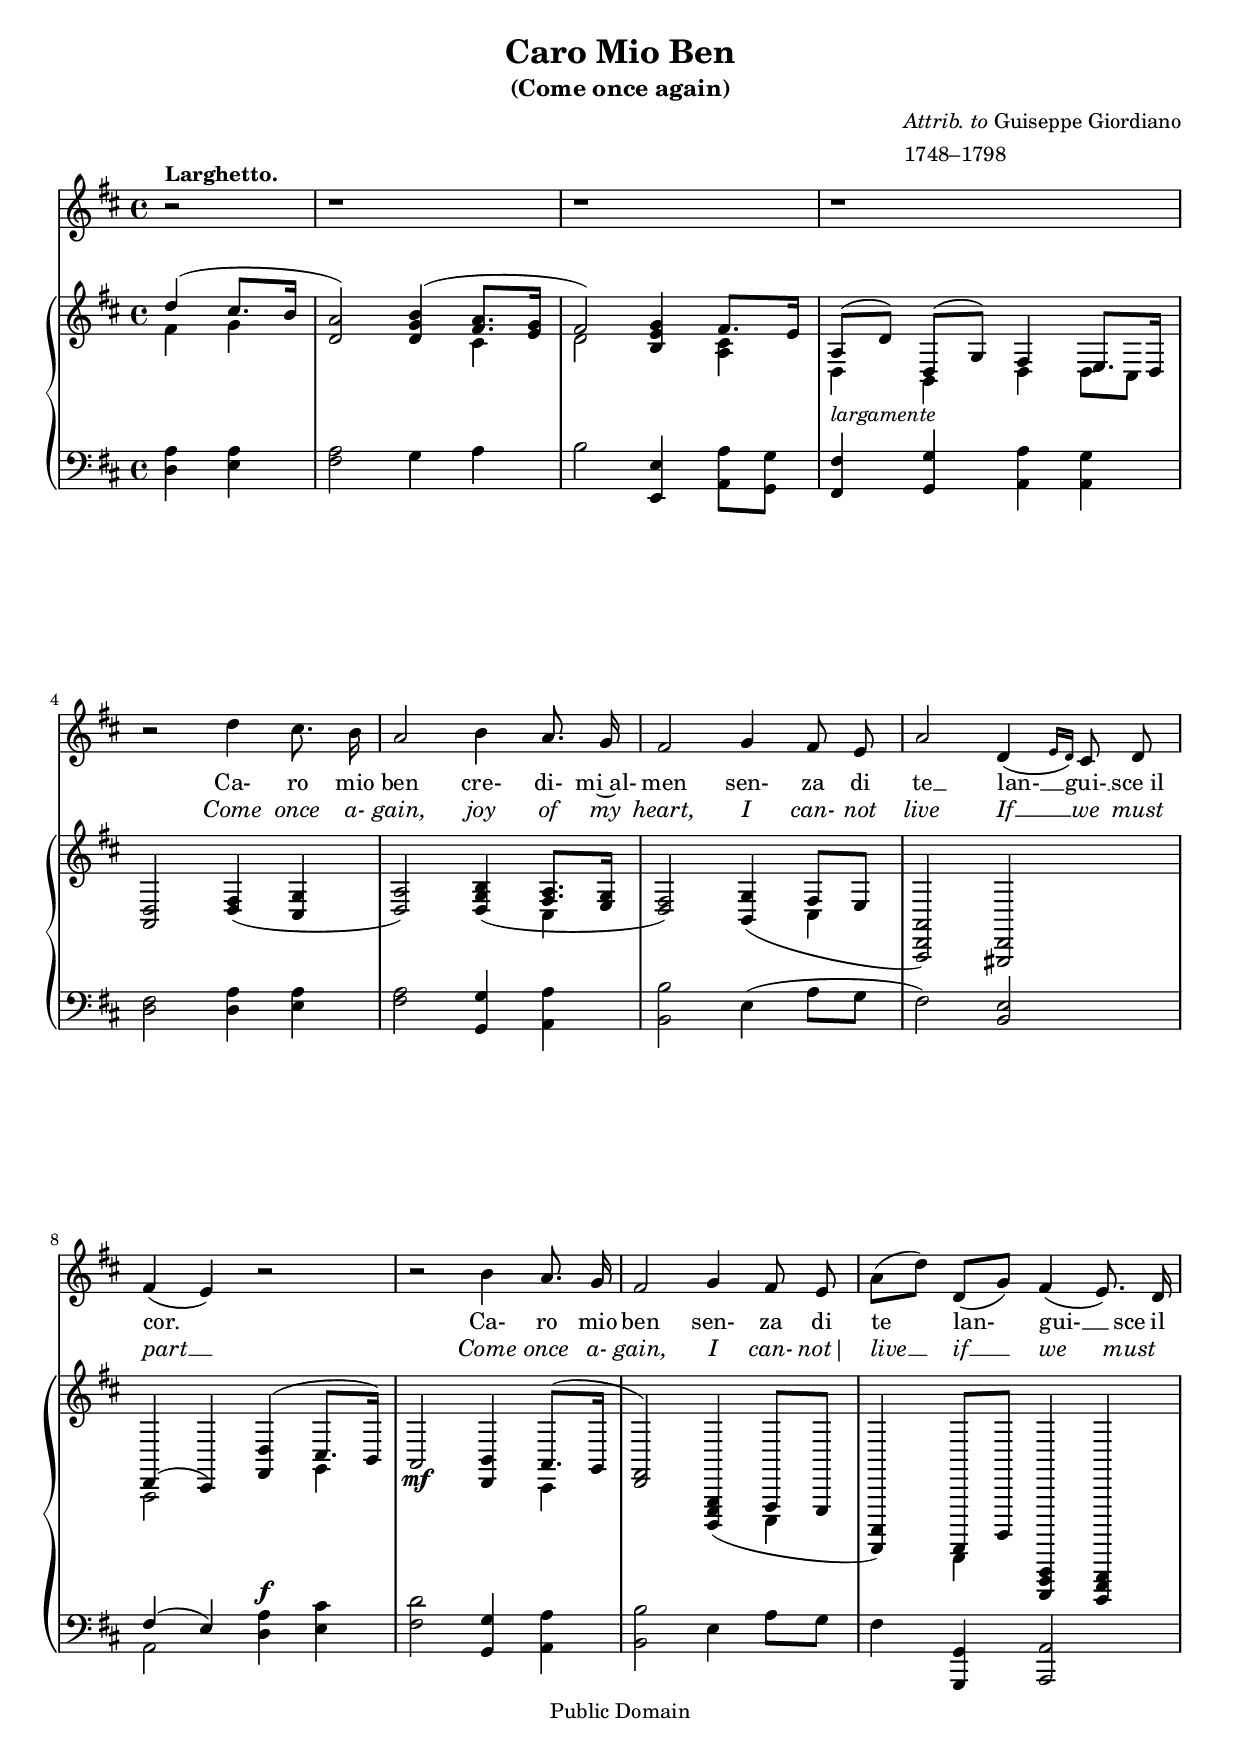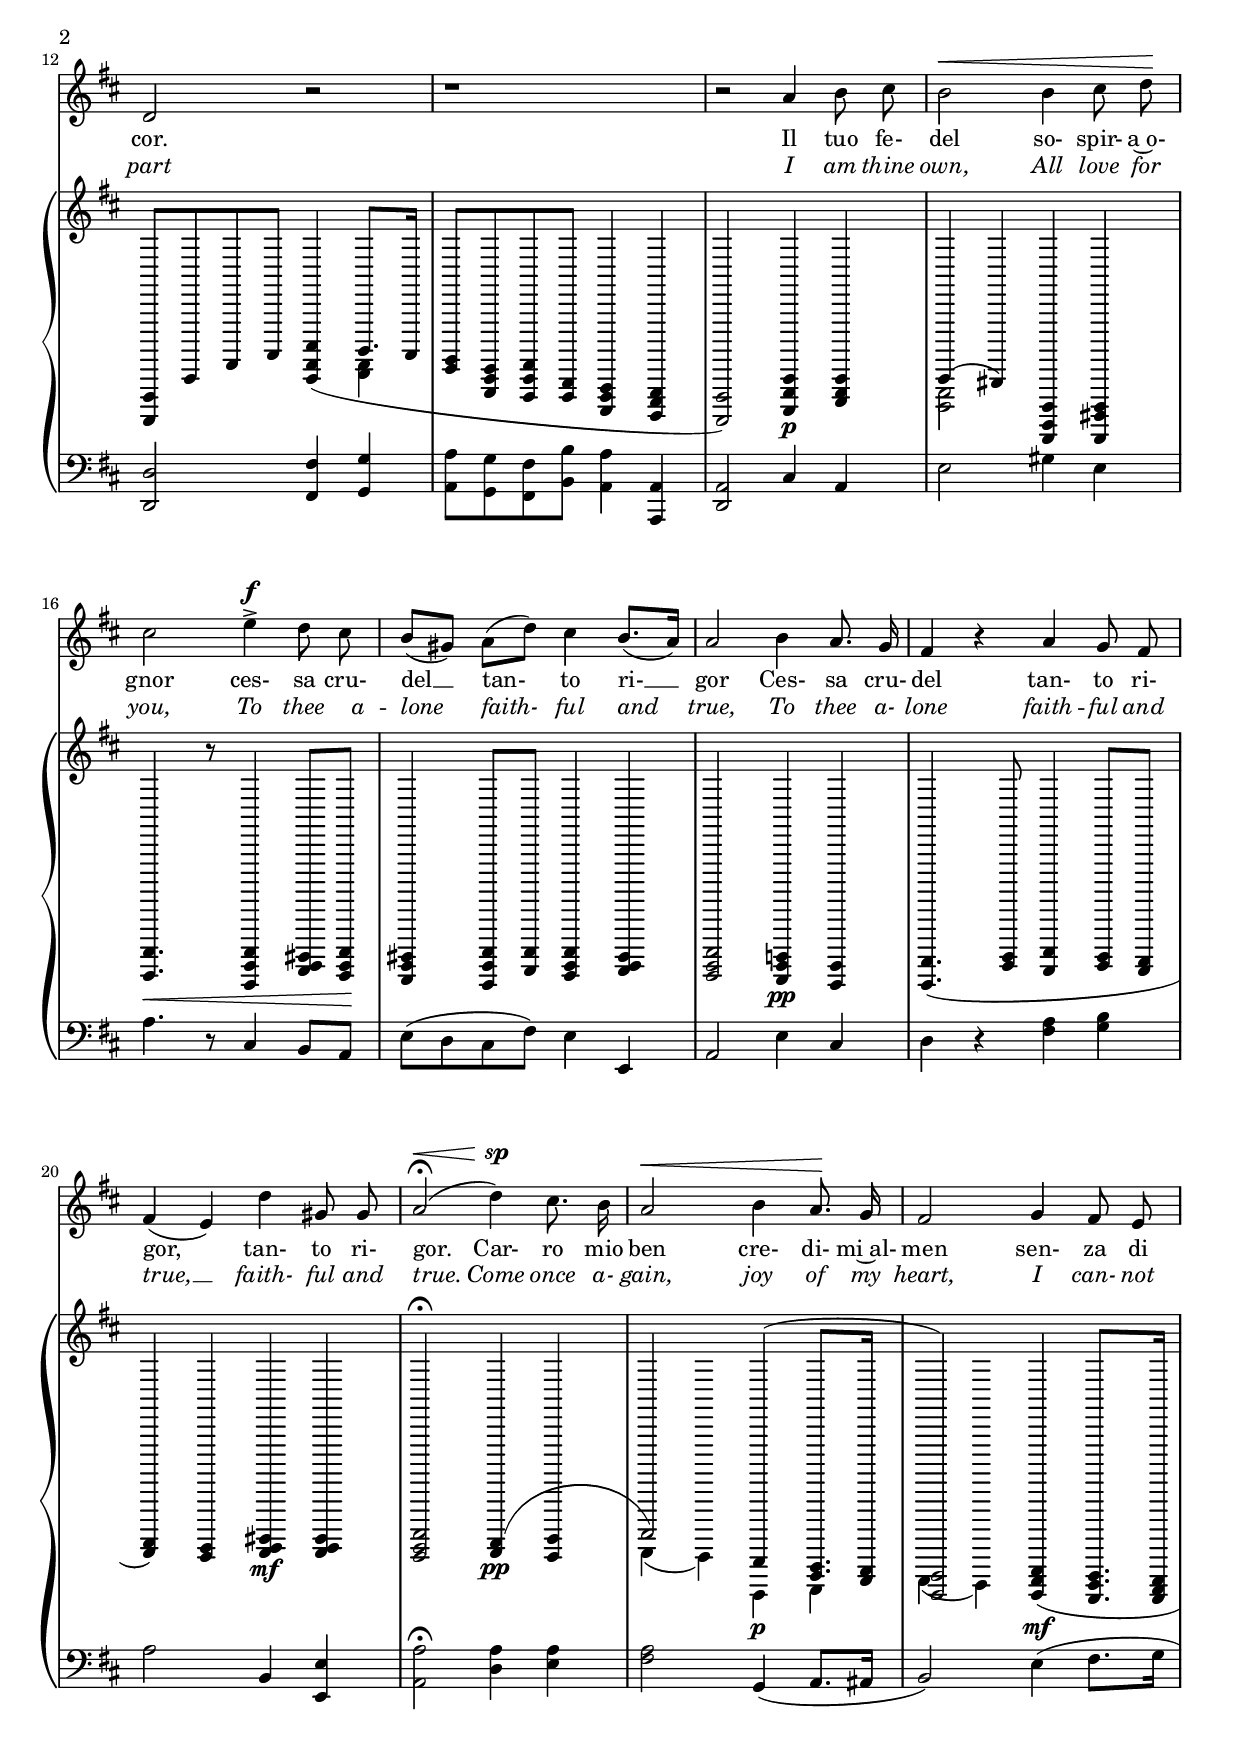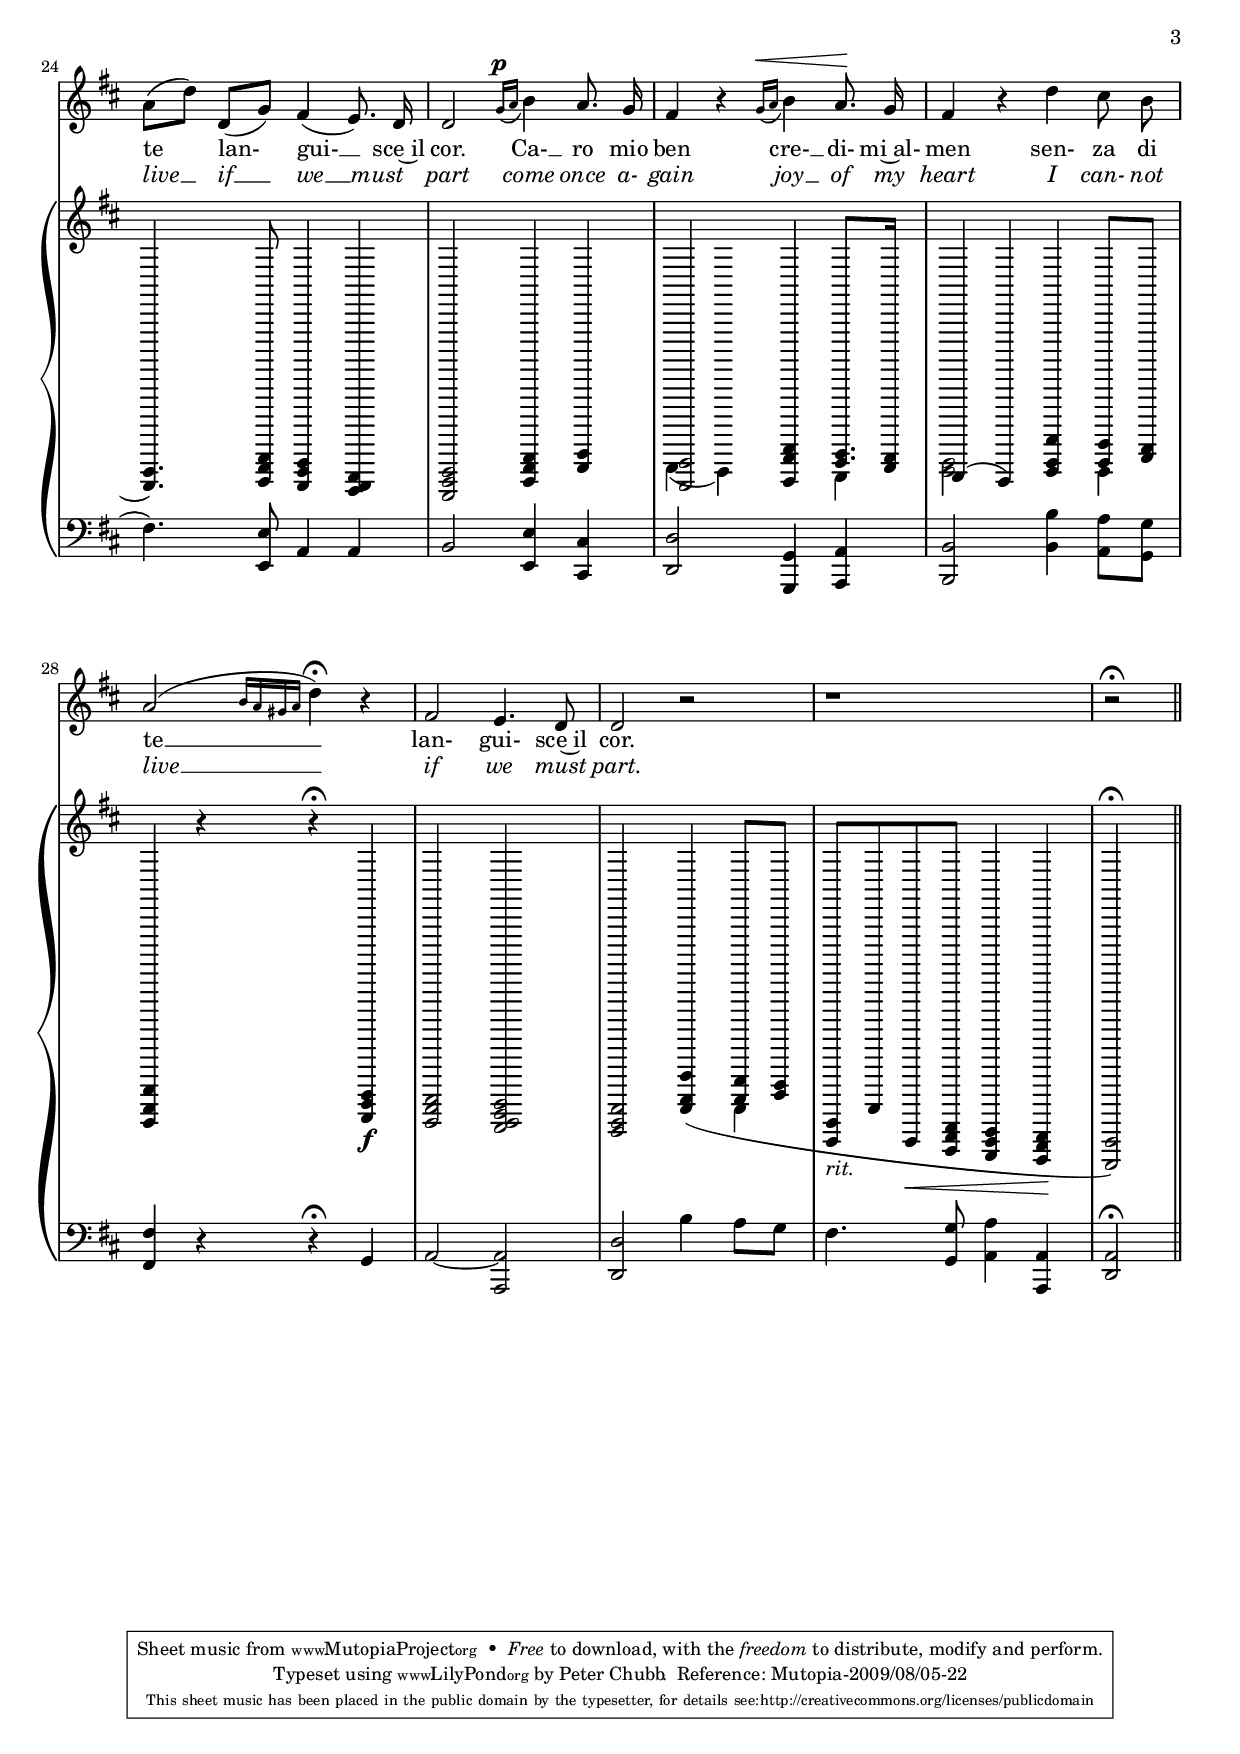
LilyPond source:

#(ly:set-option 'old-relative)
\header{
  title = "Caro Mio Ben"
  subtitle = "(Come once again)"
  filename = "caromioben.ly"
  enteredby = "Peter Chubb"
  composer = \markup { \column {\line {\italic {Attrib. to} Guiseppe Giordiano}
				\line {1748–1798}}}

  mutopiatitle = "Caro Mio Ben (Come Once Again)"
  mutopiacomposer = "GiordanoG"
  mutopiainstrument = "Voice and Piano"
  date="1780s"
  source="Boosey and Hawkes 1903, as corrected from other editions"
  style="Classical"
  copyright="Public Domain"
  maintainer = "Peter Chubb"
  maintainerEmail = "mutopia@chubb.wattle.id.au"
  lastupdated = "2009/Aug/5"

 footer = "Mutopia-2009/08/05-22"
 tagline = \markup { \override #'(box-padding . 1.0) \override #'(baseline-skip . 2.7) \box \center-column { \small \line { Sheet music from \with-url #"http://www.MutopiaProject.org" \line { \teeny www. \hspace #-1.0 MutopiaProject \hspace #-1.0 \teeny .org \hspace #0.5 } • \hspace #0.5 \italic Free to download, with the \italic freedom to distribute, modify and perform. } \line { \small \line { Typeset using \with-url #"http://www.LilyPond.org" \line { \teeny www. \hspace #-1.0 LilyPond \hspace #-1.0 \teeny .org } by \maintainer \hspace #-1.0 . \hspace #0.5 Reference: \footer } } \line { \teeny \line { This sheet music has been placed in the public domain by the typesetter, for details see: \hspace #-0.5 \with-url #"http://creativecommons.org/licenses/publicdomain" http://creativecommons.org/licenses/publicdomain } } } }
}
\version "2.12.0"
% attempt to fit onto two pages.
#(set-global-staff-size 18)

%{
	Transcribed from a 1903 Boosey & Hawkes arrangement, and
	corrected from various other editions.
%}

global = {
	\time 4/4
	\key d \major
	\override Staff.TimeSignature   #'style = #'C
}

tune = \relative c''{
	\partial 2
	\autoBeamOff
	\dynamicUp
	r2^\markup{\bold {Larghetto.}} | r1 | r1 | r1 |
%5
	r2 d4 cis8. b16 |
	a2 b4  a8. g16 |
	fis2 g4 fis8 e |
	a2 d,4 ( \grace {
\override Stem   #'stroke-style = #"grace"
    e16[  d16)]
  \revert Stem #'stroke-style }

	   cis8 d |
        fis4(  e) r2 |
%10
	r2 b'4 a8. g16 |
	fis2 g4 fis8 e |
	 a8[( d)]  d,[( g)] fis4(  e8.) d16 |
	d2 r2 |
	r1 |
%15
	r2 a'4 b8 cis |
	b2 \< b4 cis8  d\! |
	cis2 e4-> \f d8 cis |
	 b8[( gis)]  a[(  d)] cis4  b8.[(  a16)] |
	a2 b4 a8. g16 |
%20
	fis4 r4 a4 g8 fis |
	fis4(  e)  d' gis,8 gis |
	a2\fermata(\<   d4\!)\sp cis8. b16 |
	a2 \< b4  a8.\! g16 |
	fis2 g4 fis8 e |
%25
	 a8[(  d)]  d,[ (  g)] fis4(  e8.) d16 |
	d2 \grace {
\override Stem   #'stroke-style = #"grace"
    g16[ \p ( a16] 
  \revert Stem #'stroke-style }

		 b4) a8. g16 |
	fis4 r4 \grace {
\override Stem   #'stroke-style = #"grace"
    g16[ ( \<   a16] 
  \revert Stem #'stroke-style }
  b4) 
	 a8.\! g16 |
	fis4 r4 d'4 cis8 b |
	a2( \grace {
\override Stem   #'stroke-style = #"grace"
    b16[ a gis a] 
  \revert Stem #'stroke-style }
  d4)\fermata r4 |
%30
	fis,2 e4. d8 |
	d2 r2 |
	r1 | r2\fermata \bar "|."
}

pianoRH = \relative c' {
%1
	\partial 2
	\context Staff <<
		{\voiceOne % \set slurdirection = UP
			d'4(  cis8.[ b16] | <a d,>2) <b g d>4( 
			 <a fis>8.[ <g e>16] |  fis2)}\\
		{\voiceTwo fis4 g | s2 s4 cis,4 | d2 }
	>> 
	<g e b>4 
	\context Staff <<
		{ \voiceOne  fis8.[ e16] }\\
		{ \voiceTwo <cis a>4 }
	>> |
	\context Staff <<
		{  \voiceOne  a8[(  d)]  d,[(  g)] fis4 \shiftOn  e8.[ d16] }\\
		{  \voiceTwo d4_\markup{\italic {largamente}} b d  d8[ cis] }
	>>
%5
	<d a>2 <fis d>4( <g cis,> |
	<a d,>2) <b g d>4( 
	<<
		{ \voiceOne <a fis>8.[ <g e>16]  }\\
		{ \voiceTwo cis,4}
	>> |
	<fis d>2) <g b,>4(  <<
		{\voiceOne  fis8[ e]}\\
		{\voiceTwo cis4}
	>> |
	<a d, a>2) <d, gis,> |
	<<
		{\voiceOne d4(  cis) }\\
		{\voiceTwo a2} 
	>>
	<<
		{\voiceOne  <d' fis,>4(  cis8.[  b16)] }\\
		{\voiceTwo s4 g4}
	>> |
%10
	a2 \mf <b  d,>4 
	<< 
		{ \voiceOne  a8.[( g16] | <fis d>2) }\\
		{ \voiceTwo cis4 | s2 }
	>>
	<g e b>4( 
	<<
		{\voiceOne  fis8[ e] }\\
		{\voiceTwo cis4}
	>> |
	<a d,>4)  << 
		{\voiceOne  d,8[ g]}\\
		{\voiceTwo b,4}
	>> <fis d a>4 <e cis g> |
	<d fis,>8[ a' d fis] <a d, a>4( 
	 <<
		{ \voiceOne  g8.[ fis16] }\\
		{ \voiceTwo <d b>4 }
	>> |
	<e cis>8[ <cis a e> <d a d,> <g, d>] <fis d a>4 <e cis g> |
%15
	<d fis,>2) <a' e a,  >4\p  <a e cis> |
	<<
		{ \voiceOne a4(  gis)} \\
		{\voiceTwo <e b>2}
	>>
	<b e, b>4 <b gis b,> |
	<a cis, >4.\<  r8 < a e a,>4 <  gis e d>8[ <a e cis>\!] |
	<gis e b \> >4 <a e a,>8[ <a d,>] <a e cis>4 <gis e  d > \! |
	<a e cis>2 <g! e b  >4\pp  <e a,> |
%20
	<fis a,>4.( <g e>8 <a d,>4 <g e>8[ <fis d>] |
	<fis  d>4)  <e cis> <gis e d  >\mf <gis e d> |
	<a e cis>2\fermata 
	<<
		{\voiceOne <fis  d >4(\pp <g cis,> |  a2)}\\
		{\voiceTwo s2 | d,4 (  cis) } 
	>>
	<<
		{\voiceOne b4( <a fis>8.[  <g e>16] | <fis b,>2)}\\
		{\voiceTwo b,4 \p cis | \shiftOn e4 (  d) }
	>>
	<g e b >4(\mf  <fis d a>8.[ <e cis a>16] |
	<d a>4.) <g e b>8 <fis d a>4 <cis a g> |
%25
	<d b fis>2 <g e b>4 <e a> |
	 <<
		{\voiceOne <fis a,>2 <b g b,>4 <a fis>8.[ <g e>16]|
		\shiftOn cis,4 (  b)}\\
		{\voiceTwo e4 (  d) s4 cis | <fis d>2 }
	>>
	<d' fis, d>4 << 
		{\voiceOne <cis fis,>8[ <b g>] }\\
		{\voiceTwo  d,4 }
	>>
	<a d, a>4 r4 r4\fermata <g e b >\f |
%30
	<fis d a>2 <e cis a g> |
	<d a fis> <d' fis, d>4( 
	<<
		{\voiceOne <cis fis,>8[ <b g>] }\\
		{\voiceTwo d,4}
	>> |
	<a d,>8[_\markup{\italic {rit.}} d d, \< <g e b>] <fis d a>4 <e cis   g > \!
	<d fis,>2)\fermata \bar "|."
}

pianoLH = \relative c {
	\dynamicUp
	\partial 2
	<d a'>4 <e a> |
	<fis a>2 g4 a  |
	b2 <e,, e'>4 <a a'>8[ <g g'>] |
	<fis fis'>4 <g g'> <a a'> <a g'> |
%5
	<d fis>2 <d a'>4 <e a> |
	<fis a>2 <g g,>4 <a a,> |
	<b b,>2 e,4(  a8[ g] |
	 fis2) <e b> |
	 <<
		{\voiceOne fis4(  e) }\\
		{\voiceTwo a,2}
	>>
	<d  a'>4\f <e cis'> |
%10
	<fis d'>2 <g, g' >4 <a a'> |
	<b b'>2 e4  a8[ g] |
	fis4 <g, g,> <a a,>2 |
	<d d, > <fis fis,>4 <g g,> |
	<a a,>8[ <g g,> <fis fis,> <b b,>] <a a,>4 <a, a,> |
%15
	<a  d,>2 cis4 a |
	e'2 gis4 e |
	a4. r8 cis,4  b8[ a] |
	 e'8[( d cis  fis)] e4 e, |
	a2 e'4 cis |
%20
	d r <fis a> <g b> |
	a2  b,4  <e, e'> |
	<a a'>2\fermata <d a'>4 <e a> |
	<fis a>2 g,4(  a8.[ ais16] |
	 b2) e4(  fis8.[ g16] |
%25
	 fis4.)  <e e,>8 a,4 a|
	b2 <e e,>4 <cis cis,> |
	<d d,>2 <g, g,>4 <a a,> |
	<b b,>2 <b' b,>4 <a a,>8[ <g g,>] |
	<fis fis,>4 r4 r4\fermata g,4 |
%30
	a2 ~ <a a,> |
	<d d,>2 b'4  a8[ g] |
	fis4. <g g,>8 <a a,>4  <a, a,> |
	<a d,>2\fermata \bar "||"
}


piano = {
	\context PianoStaff <<
	      \context Staff=pianoRH  {\clef "treble" \global\pianoRH}
	      \context Staff=pianoLH {\clef "bass" \global\pianoLH}
	>>
}

ItalianWords = \lyricmode{
	\partial 2
	""2 | ""1 | ""1 | ""1 | 
	""2 Ca-4 ro8. mio16 |  ben2
	cre-4 di-8. mi~al-16 | men2 sen-4 za8 di |
	te2 __ lan-4 __ gui-8 __ sce_il | cor.2 ""2 | ""2 
	Ca-4 ro8. mio16 | ben2 sen-4 za8 di | te4 lan- gui-4. __ sce16 il16 | cor.2
	""2 | ""1 | ""2 Il4 tuo8 fe- | del2 so-4 spir-8 a~o-8| gnor2 ces-4
	sa8 cru-8 | del4 __ tan- to4 ri-4 __ | gor2
	Ces-4 sa8. cru-16 | del4 ""4 tan-4 to8 ri-8 |
	gor,2 tan-4 to8 ri- | gor.2 
	Car-4 ro8. mio16 | ben2 cre-4
	di-8. mi~al-16 | men2 sen-4 za8 di |
	te4 lan- gui-4. __ _16 sce~il16 | cor.2 
	Ca-4 __ ro8. mio16 | ben4 ""4 cre-4 __
	di-8. mi~al-16 | men4 ""4 sen-4 za8 di |
	te2. __  ""4 |
	lan-2 gui-4. sce~il8 | cor.2 ""2 | ""1 | ""2
}

EnglishWords = \lyricmode {
        \partial 2
	""2 | ""1 | ""1 | ""1 | 
	""2 Come4 once8. a-16 | gain,2 
	joy4 of8. my16 | heart,2 
	I4 can-8 not | live2 If4 __ we8 must | part2 __ ""2 | 
	""2 Come4 once8. a-16 | gain,2 I4 can-8 not|  live4 __
	if __ we__ _8 must8 | part2 ""2| ""1 |""2 I4 am8 thine | own,2
	All4 love8 for |
	you,2 To4 thee8. a16 -- | lone4 faith-4 ful4 and | true,2 To4
	thee8. a-16 |
	lone4 ""4 faith4 -- ful8 and |
	true,2 __ faith-4 ful8 and | true.2 Come4 once8. a-16 | gain,2
	joy4 of8. my16 | heart,2 I4 can-8 not |
	live4 __ if __ we4. __ must8 | part2 come4 once8. a-16 | gain4
	"" joy __ of8. my16 | heart4 "" I can-8 not |
	live2. __ ""4 | if2 we4. must8 | part.2 ""2 | ""1 | ""2
}

words = \lyricmode <<
      \context Lyrics = It { 
	\set associatedVoice = #"tune"
	\override Lyrics . LyricText #'font-shape = #'roman
	\ItalianWords }
      \context Lyrics = En { 
	\set associatedVoice = #"tune"
	\override Lyrics . LyricText #'font-shape = #'italic 
	\EnglishWords }
>>

voice = \context Staff = "voice" <<
	      {\global\clef "G" \context Voice = tune \tune}
	     \context Lyrics = "voice" \words
>>

\score{
%     \transpose c' bes  
  <<
    \voice
    \piano
  >>

  \layout {
    indent=0.0\mm
  }
    
  \midi {
    \context {
      \Score
      tempoWholesPerMinute = #(ly:make-moment 80 4)
      }
    }
}
